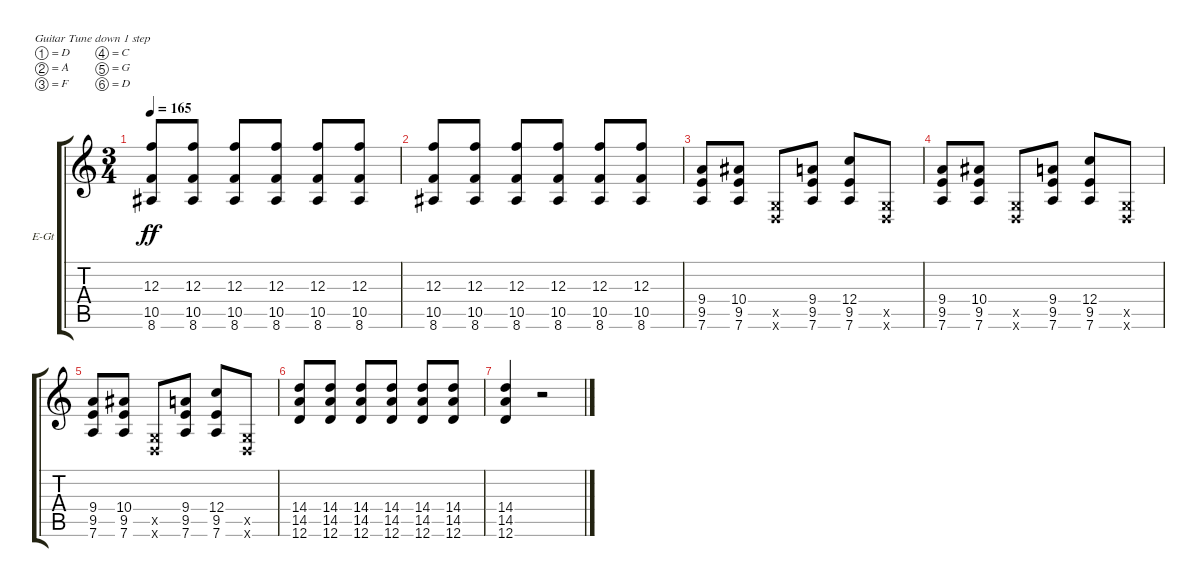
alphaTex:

\bracketExtendMode groupsimilarinstruments
\firstSystemTrackNameOrientation horizontal
\otherSystemsTrackNameOrientation horizontal
\track ("Electric Guitar 2" "E-Gt") {instrument distortionguitar}
\staff {score tabs}
\tuning (D4 A3 F3 C3 G2 D2)
\ts (3 4)
\tempo 165
\clef g2
\ks c
(8.6 10.5 12.3).8{dy ff} (8.6 10.5 12.3).8 (8.6 10.5 12.3).8 (8.6 10.5 12.3).8 (8.6 10.5 12.3).8 (8.6 10.5 12.3).8 |
(8.6 10.5 12.3).8 (8.6 10.5 12.3).8 (8.6 10.5 12.3).8 (8.6 10.5 12.3).8 (8.6 10.5 12.3).8 (8.6 10.5 12.3).8 |
(9.5 7.6 9.4).8 (7.6 9.5 10.4).8 (0.6{x} 0.5{x}).8 (7.6 9.5 9.4).8 (7.6 9.5 12.4).8 (0.5{x} 0.6{x}).8 |
(9.5 7.6 9.4).8 (7.6 9.5 10.4).8 (0.6{x} 0.5{x}).8 (7.6 9.5 9.4).8 (7.6 9.5 12.4).8 (0.5{x} 0.6{x}).8 |
(9.5 7.6 9.4).8 (7.6 9.5 10.4).8 (0.6{x} 0.5{x}).8 (7.6 9.5 9.4).8 (7.6 9.5 12.4).8 (0.5{x} 0.6{x}).8 |
(12.6 14.5 14.4).8 (12.6 14.5 14.4).8 (12.6 14.5 14.4).8 (12.6 14.5 14.4).8 (12.6 14.5 14.4).8 (12.6 14.5 14.4).8 |
(12.6 14.5 14.4).4 r.2
